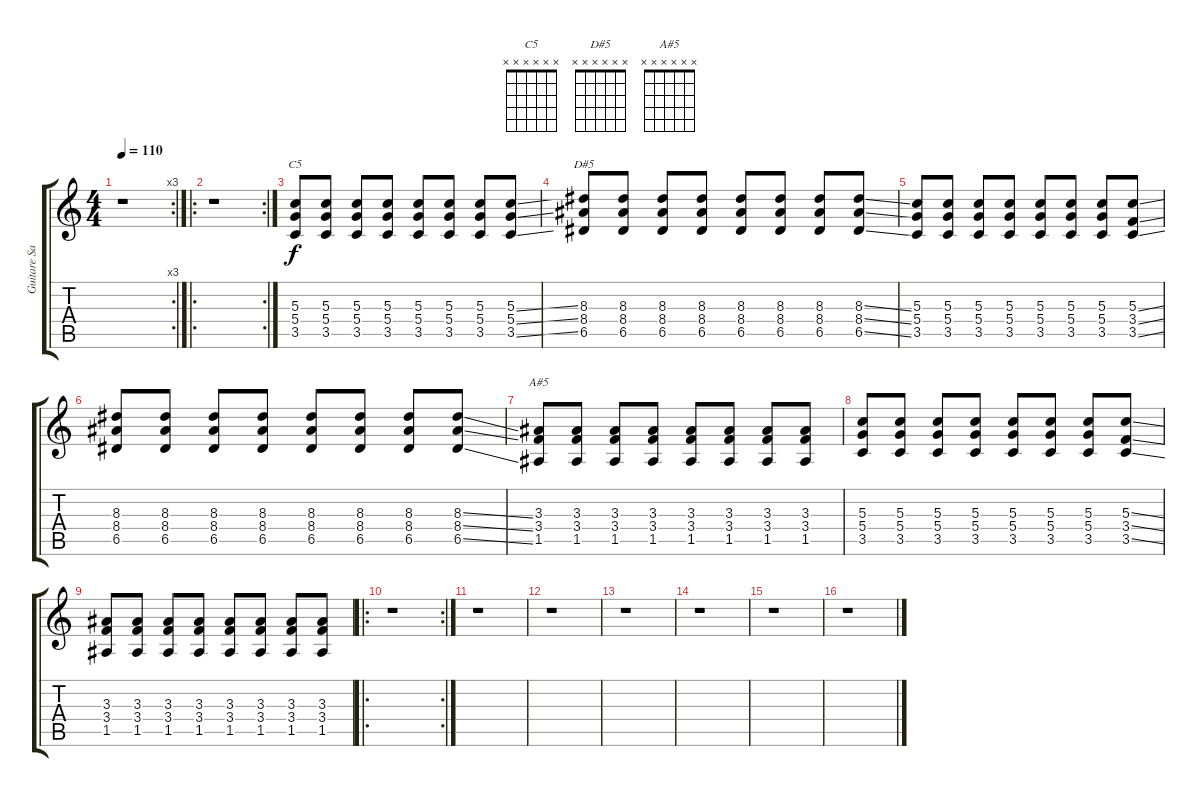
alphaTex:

\track ("Guitare Saturee" "Guitare Sa") {instrument overdrivenguitar}
\staff {score tabs}
\tuning (E4 B3 G3 D3 A2 E2) {hide}
\chord ("C5" x x x x x x) {firstfret 0}
\chord ("D#5" x x x x x x) {firstfret 0}
\chord ("A#5" x x x x x x) {firstfret 0}
\rc 3
\ts (4 4)
\tempo 110
\clef g2
\ks c
r.1{dy f} |
\ro
\rc 2
r.1 |
(5.3 5.4 3.5).8{ch "C5"} (5.3 5.4 3.5).8 (5.3 5.4 3.5).8 (5.3 5.4 3.5).8 (5.3 5.4 3.5).8 (5.3 5.4 3.5).8 (5.3 5.4 3.5).8 (5.3{ss} 5.4{ss} 3.5{ss}).8 |
(8.3 8.4 6.5).8{ch "D#5"} (8.3 8.4 6.5).8 (8.3 8.4 6.5).8 (8.3 8.4 6.5).8 (8.3 8.4 6.5).8 (8.3 8.4 6.5).8 (8.3 8.4 6.5).8 (8.3{ss} 8.4{ss} 6.5{ss}).8 |
(5.3 5.4 3.5).8 (5.3 5.4 3.5).8 (5.3 5.4 3.5).8 (5.3 5.4 3.5).8 (5.3 5.4 3.5).8 (5.3 5.4 3.5).8 (5.3 5.4 3.5).8 (5.3{ss} 3.4{ss} 3.5{ss}).8 |
(8.3 8.4 6.5).8 (8.3 8.4 6.5).8 (8.3 8.4 6.5).8 (8.3 8.4 6.5).8 (8.3 8.4 6.5).8 (8.3 8.4 6.5).8 (8.3 8.4 6.5).8 (8.3{ss} 8.4{ss} 6.5{ss}).8 |
(3.3 3.4 1.5).8{ch "A#5"} (3.3 3.4 1.5).8 (3.3 3.4 1.5).8 (3.3 3.4 1.5).8 (3.3 3.4 1.5).8 (3.3 3.4 1.5).8 (3.3 3.4 1.5).8 (3.3 3.4 1.5).8 |
(5.3 5.4 3.5).8 (5.3 5.4 3.5).8 (5.3 5.4 3.5).8 (5.3 5.4 3.5).8 (5.3 5.4 3.5).8 (5.3 5.4 3.5).8 (5.3 5.4 3.5).8 (5.3{ss} 3.4{ss} 3.5{ss}).8 |
(3.3 3.4 1.5).8 (3.3 3.4 1.5).8 (3.3 3.4 1.5).8 (3.3 3.4 1.5).8 (3.3 3.4 1.5).8 (3.3 3.4 1.5).8 (3.3 3.4 1.5).8 (3.3 3.4 1.5).8 |
\ro
\rc 2
r.1 |
r.1 |
r.1 |
r.1 |
r.1 |
r.1 |
r.1
